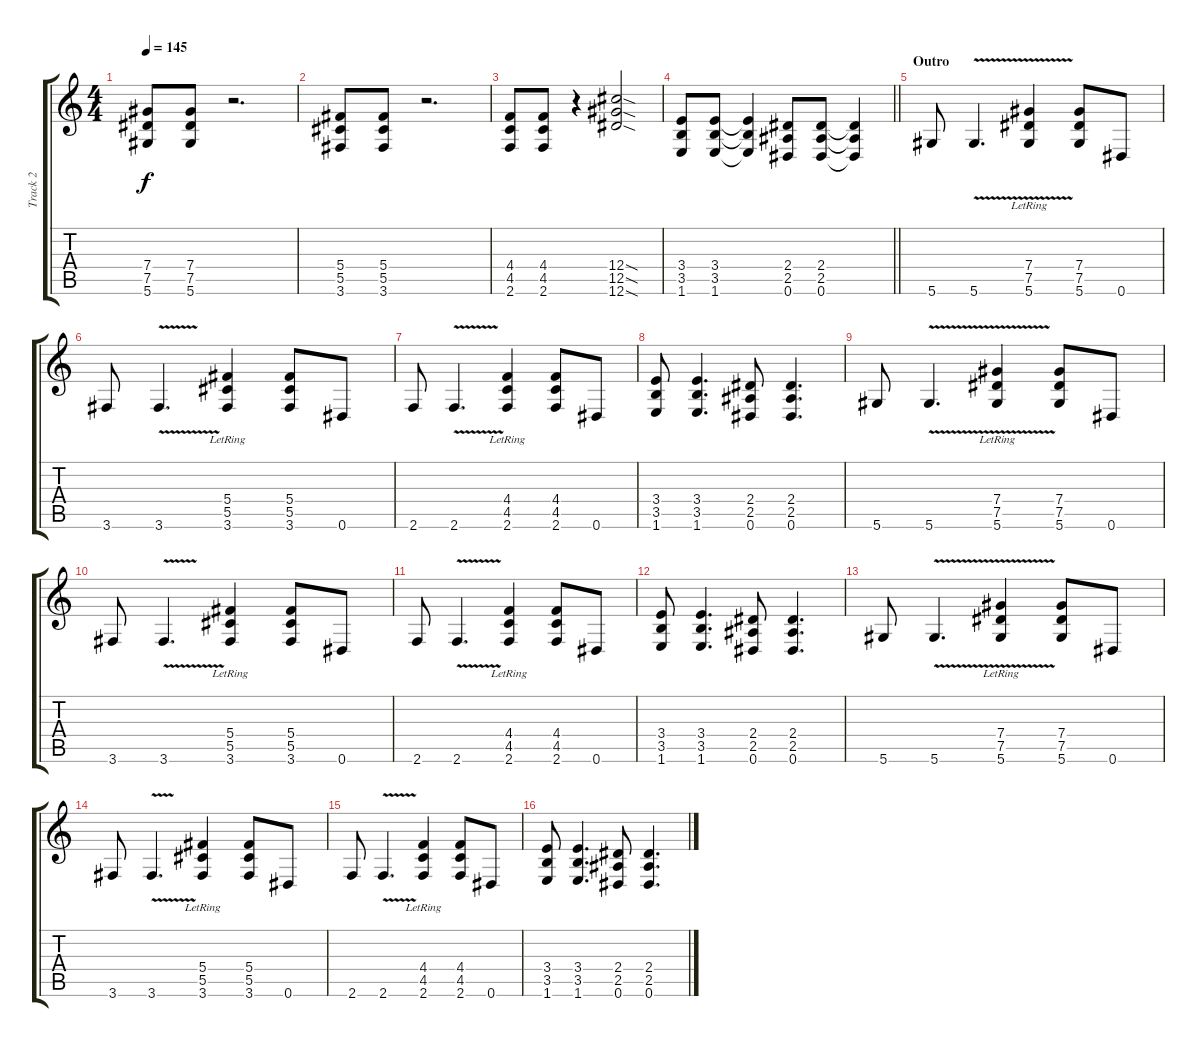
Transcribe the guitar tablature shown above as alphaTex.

\track ("Track 2" "Track 2") {instrument distortionguitar}
\staff {score tabs}
\tuning (Eb4 Bb3 Gb3 Db3 Ab2 Eb2) {hide}
\ts (4 4)
\tempo 145
\clef g2
\ks c
(7.4 7.5 5.6).8{dy f} (7.4 7.5 5.6).8 r.2{d} |
(5.4 5.5 3.6).8 (5.4 5.5 3.6).8 r.2{d} |
(4.4 4.5 2.6).8 (4.4 4.5 2.6).8 r.4 (12.4{sod} 12.5{sod} 12.6{sod}).2 |
\barLineRight lightlight
(3.4 3.5 1.6).8 (3.4 3.5 1.6).8 (3.4{t} 3.5{t} 1.6{t}).4 (2.4 2.5 0.6).8 (2.4 2.5 0.6).8 (2.4{t} 2.5{t} 0.6{t}).4 |
\section ("" "Outro")
5.6.8 5.6{v}.4{d} (7.4{lr} 7.5{v lr} 5.6).4 (7.4 7.5 5.6).8 0.6.8 |
3.6.8 3.6{v}.4{d} (5.4{lr} 5.5{lr} 3.6).4 (5.4 5.5 3.6).8 0.6.8 |
2.6.8 2.6{v}.4{d} (4.4{lr} 4.5{lr} 2.6).4 (4.4 4.5 2.6).8 0.6.8 |
(3.4 3.5 1.6).8 (3.4 3.5 1.6).4{d} (2.4 2.5 0.6).8 (2.4 2.5 0.6).4{d} |
5.6.8 5.6{v}.4{d} (7.4{lr} 7.5{v lr} 5.6).4 (7.4 7.5 5.6).8 0.6.8 |
3.6.8 3.6{v}.4{d} (5.4{lr} 5.5{lr} 3.6).4 (5.4 5.5 3.6).8 0.6.8 |
2.6.8 2.6{v}.4{d} (4.4{lr} 4.5{lr} 2.6).4 (4.4 4.5 2.6).8 0.6.8 |
(3.4 3.5 1.6).8 (3.4 3.5 1.6).4{d} (2.4 2.5 0.6).8 (2.4 2.5 0.6).4{d} |
5.6.8 5.6{v}.4{d} (7.4{lr} 7.5{v lr} 5.6).4 (7.4 7.5 5.6).8 0.6.8 |
3.6.8 3.6{v}.4{d} (5.4{lr} 5.5{lr} 3.6).4 (5.4 5.5 3.6).8 0.6.8 |
2.6.8 2.6{v}.4{d} (4.4{lr} 4.5{lr} 2.6).4 (4.4 4.5 2.6).8 0.6.8 |
(3.4 3.5 1.6).8 (3.4 3.5 1.6).4{d} (2.4 2.5 0.6).8 (2.4 2.5 0.6).4{d}
